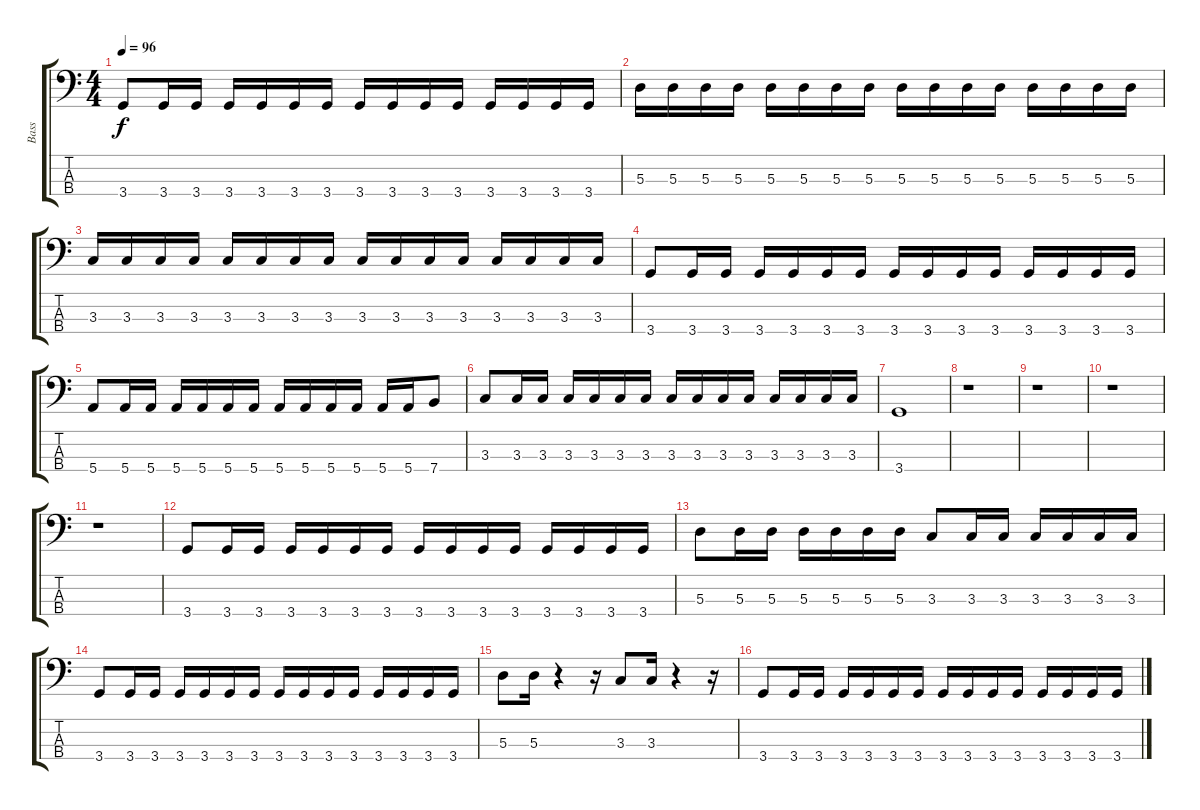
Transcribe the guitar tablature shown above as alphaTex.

\track ("Bass" "Bass") {instrument electricbassfinger}
\staff {score tabs}
\tuning (G2 D2 A1 E1) {hide}
\ts (4 4)
\tempo 96
\clef f4
\ks c
3.4.8{dy f} 3.4.16 3.4.16 3.4.16 3.4.16 3.4.16 3.4.16 3.4.16 3.4.16 3.4.16 3.4.16 3.4.16 3.4.16 3.4.16 3.4.16 |
5.3.16 5.3.16 5.3.16 5.3.16 5.3.16 5.3.16 5.3.16 5.3.16 5.3.16 5.3.16 5.3.16 5.3.16 5.3.16 5.3.16 5.3.16 5.3.16 |
3.3.16 3.3.16 3.3.16 3.3.16 3.3.16 3.3.16 3.3.16 3.3.16 3.3.16 3.3.16 3.3.16 3.3.16 3.3.16 3.3.16 3.3.16 3.3.16 |
3.4.8 3.4.16 3.4.16 3.4.16 3.4.16 3.4.16 3.4.16 3.4.16 3.4.16 3.4.16 3.4.16 3.4.16 3.4.16 3.4.16 3.4.16 |
5.4.8 5.4.16 5.4.16 5.4.16 5.4.16 5.4.16 5.4.16 5.4.16 5.4.16 5.4.16 5.4.16 5.4.16 5.4.16 7.4.8 |
3.3.8 3.3.16 3.3.16 3.3.16 3.3.16 3.3.16 3.3.16 3.3.16 3.3.16 3.3.16 3.3.16 3.3.16 3.3.16 3.3.16 3.3.16 |
3.4.1 |
r.1 |
r.1 |
r.1 |
r.1 |
3.4.8 3.4.16 3.4.16 3.4.16 3.4.16 3.4.16 3.4.16 3.4.16 3.4.16 3.4.16 3.4.16 3.4.16 3.4.16 3.4.16 3.4.16 |
5.3.8 5.3.16 5.3.16 5.3.16 5.3.16 5.3.16 5.3.16 3.3.8 3.3.16 3.3.16 3.3.16 3.3.16 3.3.16 3.3.16 |
3.4.8 3.4.16 3.4.16 3.4.16 3.4.16 3.4.16 3.4.16 3.4.16 3.4.16 3.4.16 3.4.16 3.4.16 3.4.16 3.4.16 3.4.16 |
5.3.8 5.3.16 r.4 r.16 3.3.8 3.3.16 r.4 r.16 |
3.4.8 3.4.16 3.4.16 3.4.16 3.4.16 3.4.16 3.4.16 3.4.16 3.4.16 3.4.16 3.4.16 3.4.16 3.4.16 3.4.16 3.4.16
